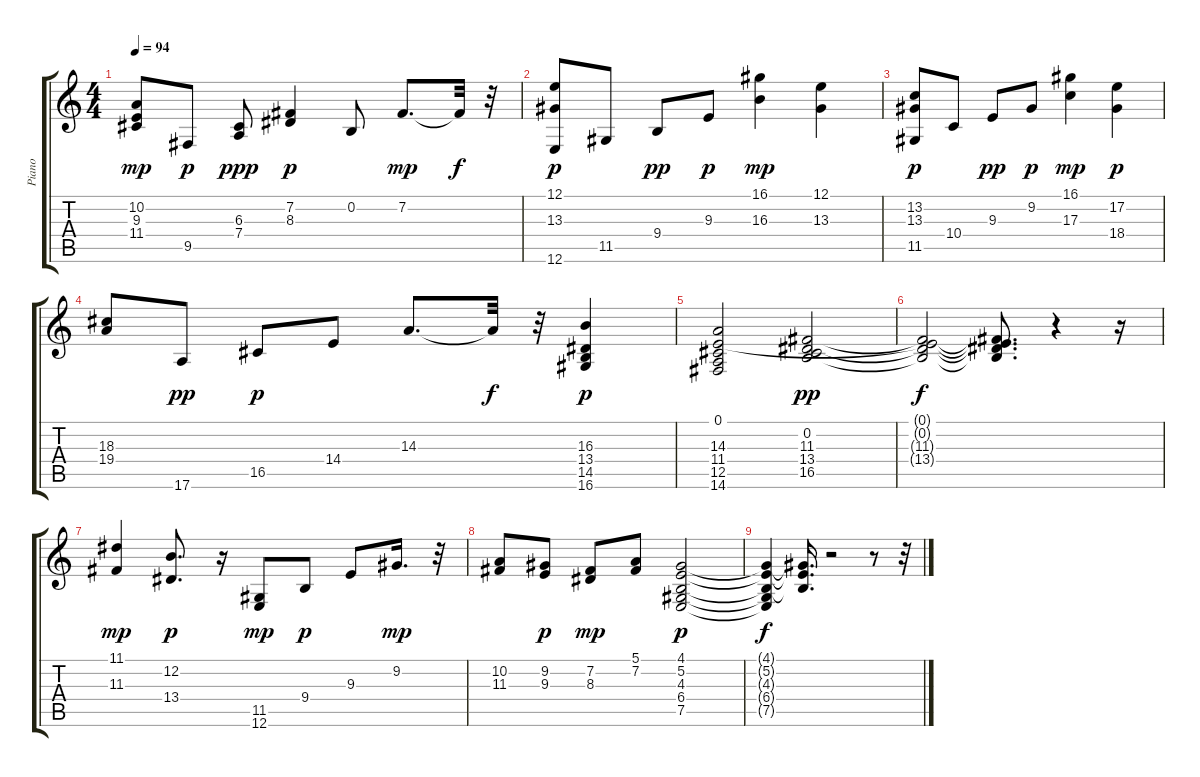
\track ("Piano" "Piano") {instrument acousticgrandpiano}
\staff {score tabs}
\tuning (E4 B3 G3 D3 A2 E2) {hide}
\ts (4 4)
\tempo 94
\clef g2
\ks c
(10.2 9.3 11.4).8{dy mp} 9.5.8{dy p} (6.3 7.4).8{dy ppp} (7.2 8.3).4{dy p} 0.2.8 7.2.8{d dy mp} 7.2{t}.32{dy f} r.32 |
(12.1 13.3 12.6).8{dy p} 11.5.8 9.4.8{dy pp} 9.3.8{dy p} (16.1 16.3).4{dy mp} (12.1 13.3).4 |
(13.2 13.3 11.5).8{dy p} 10.4.8 9.3.8{dy pp} 9.2.8{dy p} (16.1 17.3).4{dy mp} (17.2 18.4).4{dy p} |
(18.3 19.4).8 17.6.8{dy pp} 16.5.8{dy p} 14.4.8 14.3.8{d} 14.3{t}.32{dy f} r.32 (16.3 13.4 14.5 16.6).4{dy p} |
(0.1 14.3 11.4 12.5 14.6).2 (0.2 11.3 13.4 16.5).2{dy pp} |
(0.1{t} 0.2{t} 11.3{t} 13.4{t}).2{dy f} (0.1{t} 0.2{t} 11.3{t} 13.4{t}).8{d} r.4 r.16 |
(11.1 11.3).4{dy mp} (12.2 13.4).8{d dy p} r.16 (11.5 12.6).8{dy mp} 9.4.8{dy p} 9.3.8 9.2.16{d dy mp} r.32 |
(10.2 11.3).8 (9.2 9.3).8{dy p} (7.2 8.3).8{dy mp} (5.1 7.2).8 (4.1 5.2 4.3 6.4 7.5).2{dy p} |
(4.1{t} 5.2{t} 4.3{t} 6.4{t} 7.5{t}).4{dy f} (4.1{t} 5.2{t} 4.3{t}).16{d} r.2 r.8 r.32
